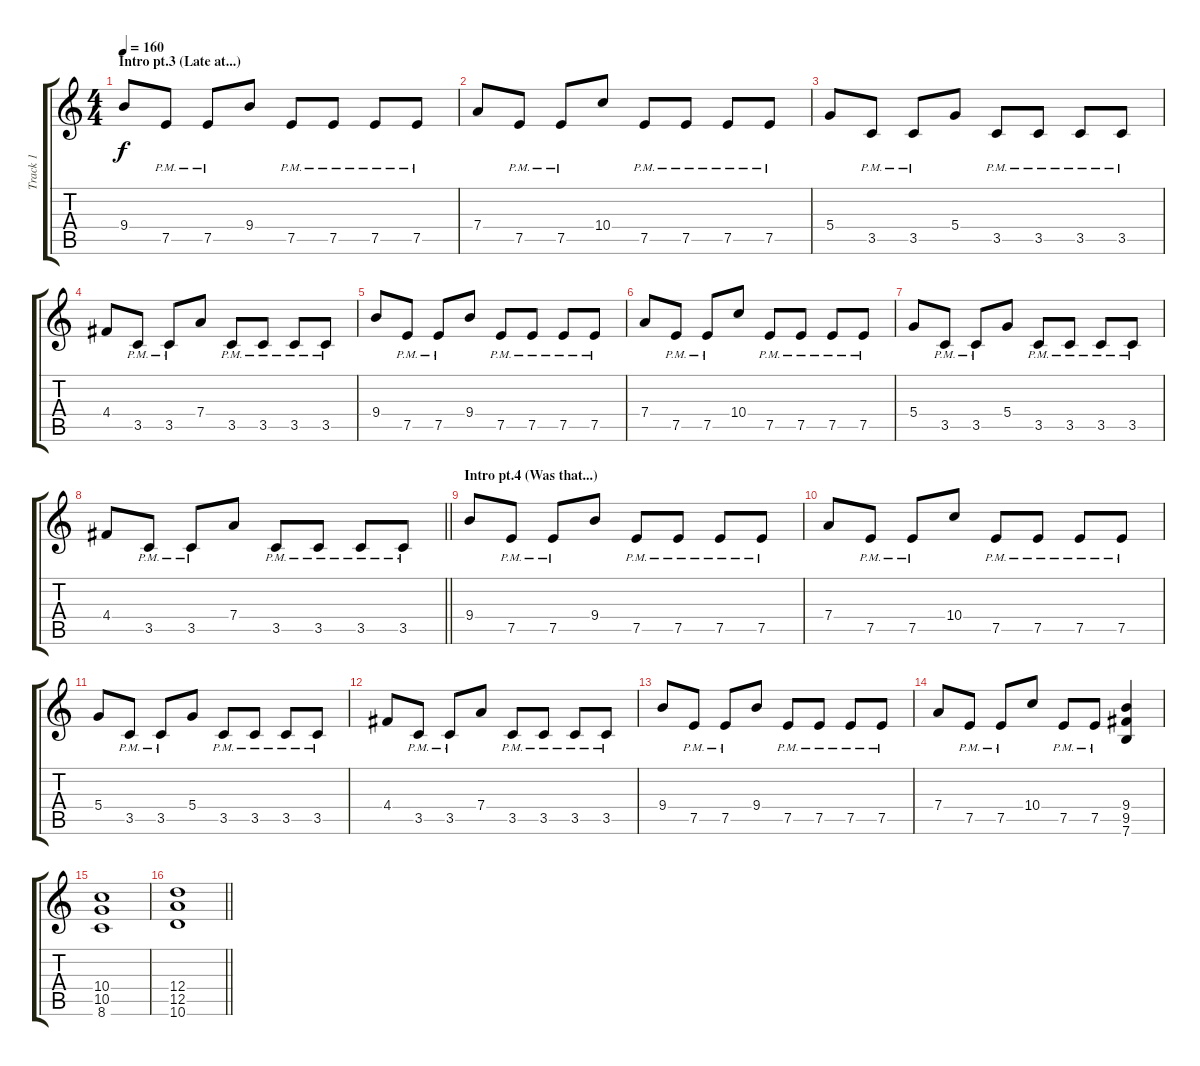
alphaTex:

\track ("Track 1" "Track 1") {instrument overdrivenguitar}
\staff {score tabs}
\tuning (E4 B3 G3 D3 A2 E2) {hide}
\ts (4 4)
\section ("" "Intro pt.3 (Late at...)")
\tempo 160
\clef g2
\ks c
9.4.8{dy f} 7.5{pm}.8 7.5{pm}.8 9.4.8 7.5{pm}.8 7.5{pm}.8 7.5{pm}.8 7.5{pm}.8 |
7.4.8 7.5{pm}.8 7.5{pm}.8 10.4.8 7.5{pm}.8 7.5{pm}.8 7.5{pm}.8 7.5{pm}.8 |
5.4.8 3.5{pm}.8 3.5{pm}.8 5.4.8 3.5{pm}.8 3.5{pm}.8 3.5{pm}.8 3.5{pm}.8 |
4.4.8 3.5{pm}.8 3.5{pm}.8 7.4.8 3.5{pm}.8 3.5{pm}.8 3.5{pm}.8 3.5{pm}.8 |
9.4.8 7.5{pm}.8 7.5{pm}.8 9.4.8 7.5{pm}.8 7.5{pm}.8 7.5{pm}.8 7.5{pm}.8 |
7.4.8 7.5{pm}.8 7.5{pm}.8 10.4.8 7.5{pm}.8 7.5{pm}.8 7.5{pm}.8 7.5{pm}.8 |
5.4.8 3.5{pm}.8 3.5{pm}.8 5.4.8 3.5{pm}.8 3.5{pm}.8 3.5{pm}.8 3.5{pm}.8 |
\barLineRight lightlight
4.4.8 3.5{pm}.8 3.5{pm}.8 7.4.8 3.5{pm}.8 3.5{pm}.8 3.5{pm}.8 3.5{pm}.8 |
\section ("" "Intro pt.4 (Was that...)")
9.4.8 7.5{pm}.8 7.5{pm}.8 9.4.8 7.5{pm}.8 7.5{pm}.8 7.5{pm}.8 7.5{pm}.8 |
7.4.8 7.5{pm}.8 7.5{pm}.8 10.4.8 7.5{pm}.8 7.5{pm}.8 7.5{pm}.8 7.5{pm}.8 |
5.4.8 3.5{pm}.8 3.5{pm}.8 5.4.8 3.5{pm}.8 3.5{pm}.8 3.5{pm}.8 3.5{pm}.8 |
4.4.8 3.5{pm}.8 3.5{pm}.8 7.4.8 3.5{pm}.8 3.5{pm}.8 3.5{pm}.8 3.5{pm}.8 |
9.4.8 7.5{pm}.8 7.5{pm}.8 9.4.8 7.5{pm}.8 7.5{pm}.8 7.5{pm}.8 7.5{pm}.8 |
7.4.8 7.5{pm}.8 7.5{pm}.8 10.4.8 7.5{pm}.8 7.5{pm}.8 (9.4 9.5 7.6).4 |
(10.4 10.5 8.6).1 |
\barLineRight lightlight
(12.4 12.5 10.6).1
